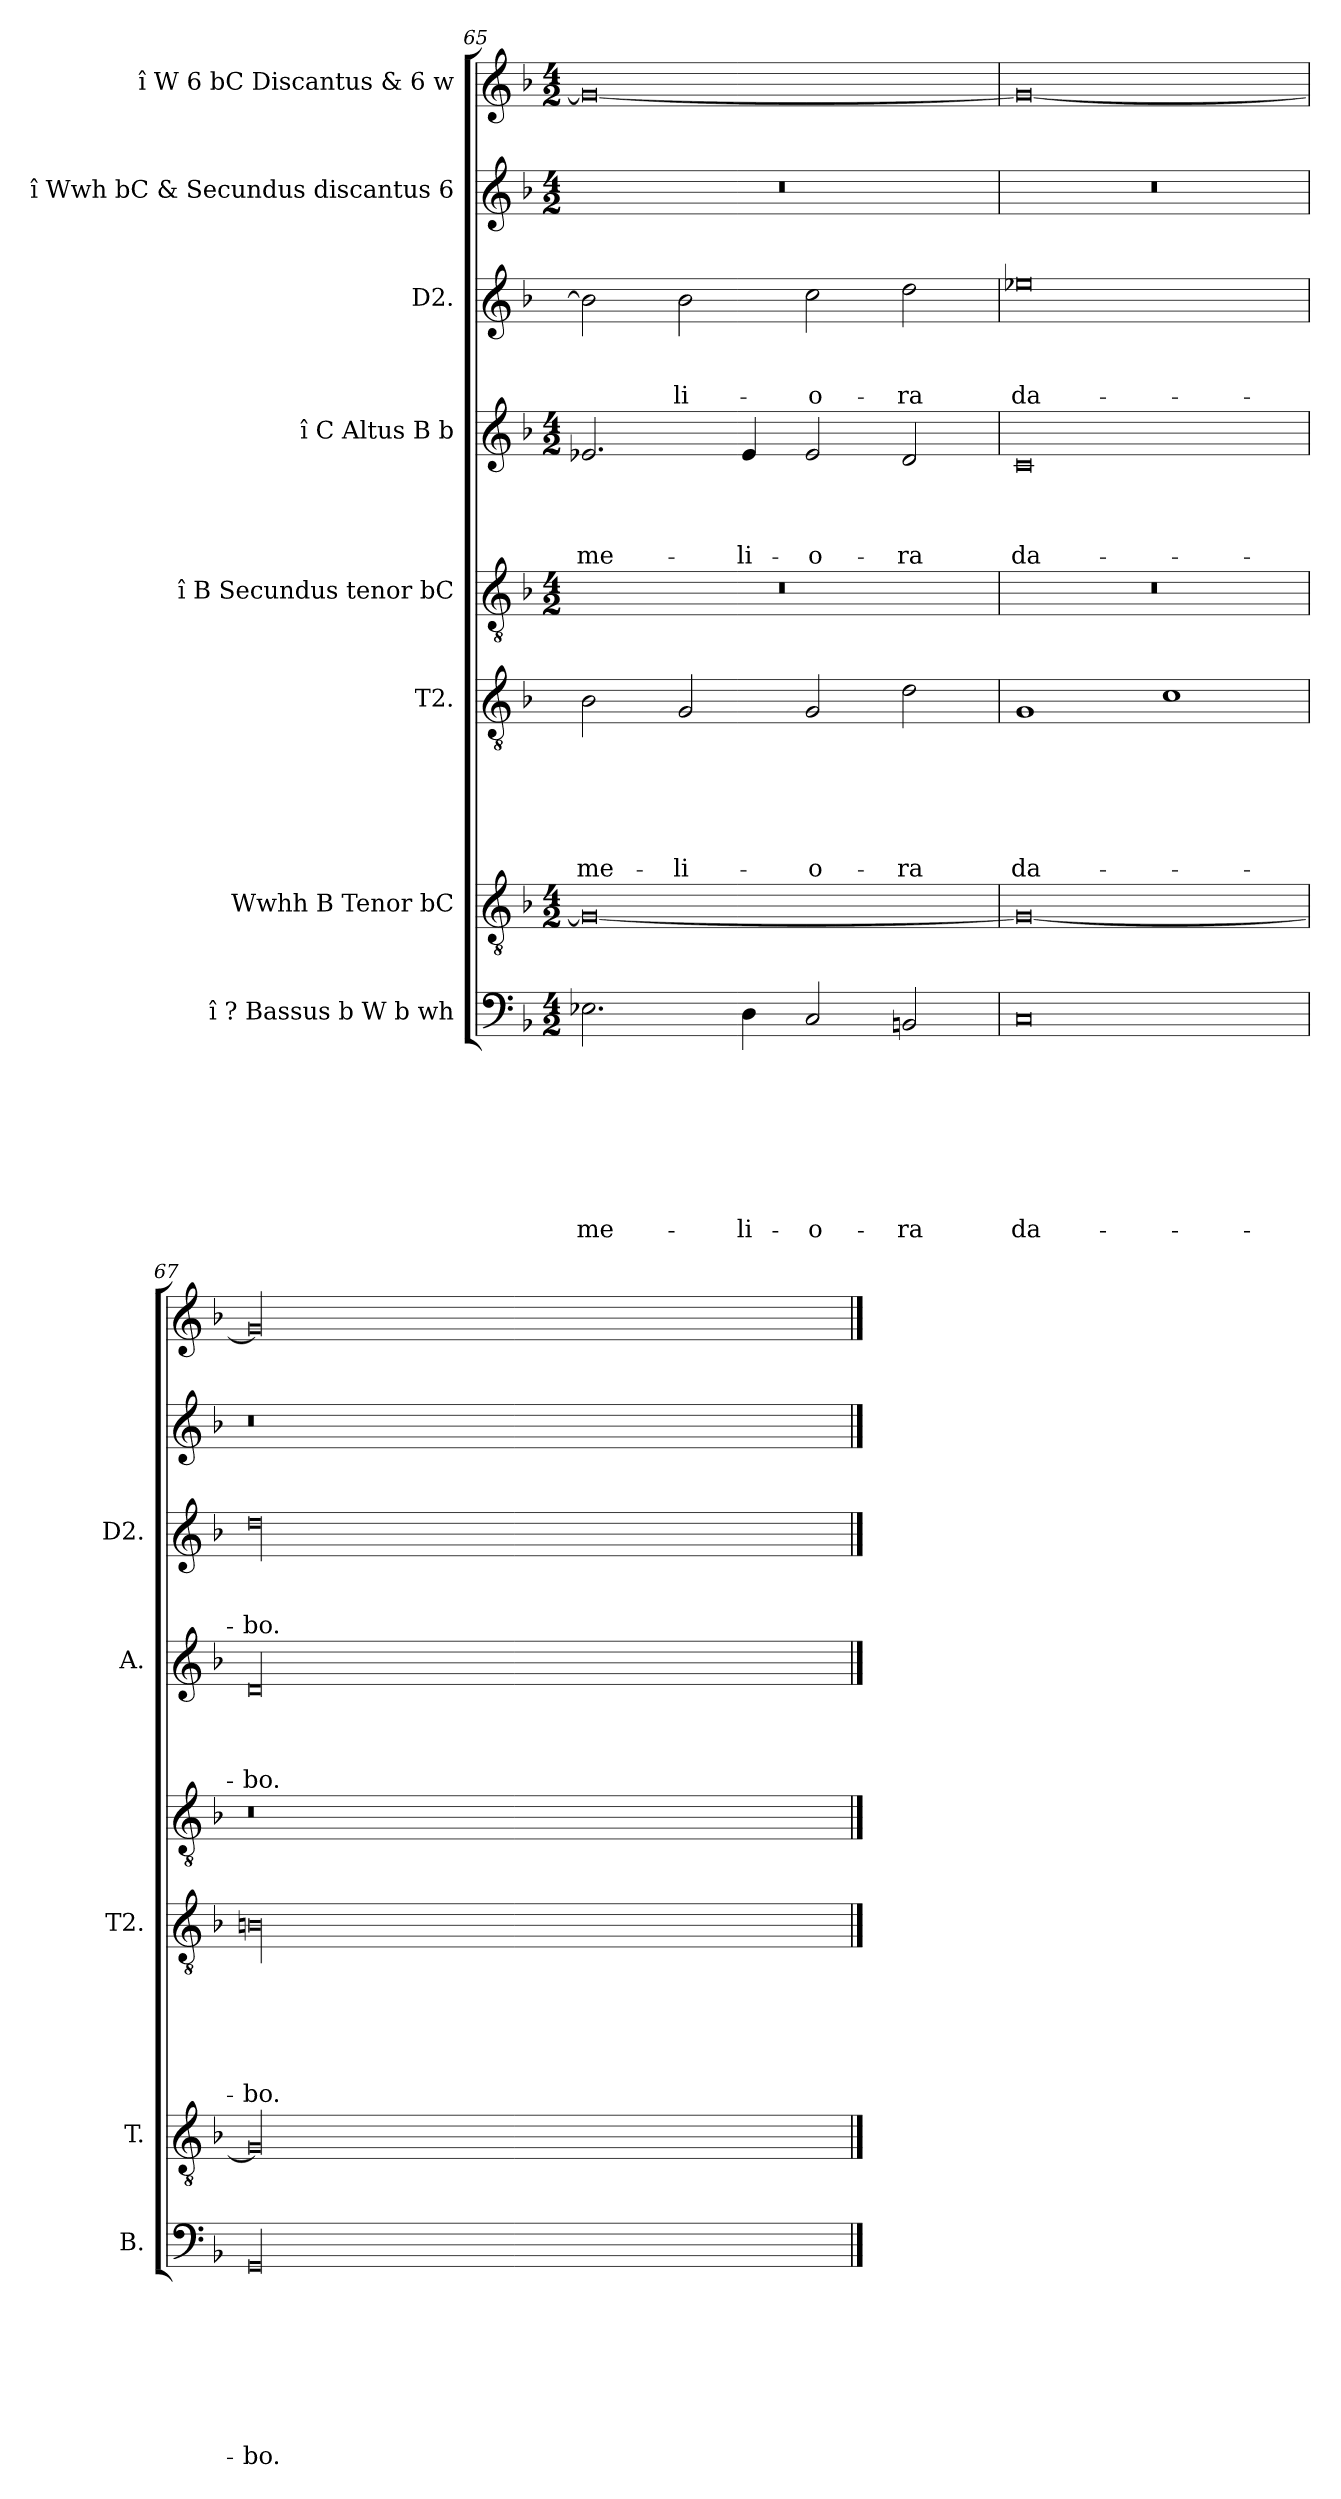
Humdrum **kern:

**kern	**text	**text	**text	**text	**text	**text	**text	**text	**kern	**text	**kern	**text	**text	**text	**text	**text	**text	**kern	**kern	**text	**text	**text	**text	**kern	**text	**text	**text	**kern	**kern	**text
*part8	*part8	*part8	*part8	*part8	*part8	*part8	*part8	*part8	*part7	*part7	*part6	*part6	*part6	*part6	*part6	*part6	*part6	*part5	*part4	*part4	*part4	*part4	*part4	*part3	*part3	*part3	*part3	*part2	*part1	*part1
*staff8	*staff8	*staff8	*staff8	*staff8	*staff8	*staff8	*staff8	*staff8	*staff7	*staff7	*staff6	*staff6	*staff6	*staff6	*staff6	*staff6	*staff6	*staff5	*staff4	*staff4	*staff4	*staff4	*staff4	*staff3	*staff3	*staff3	*staff3	*staff2	*staff1	*staff1
*I"î ? Bassus b W b wh	*	*	*	*	*	*	*	*	*I"Wwhh B Tenor bC	*	*I"T2.	*	*	*	*	*	*	*I"î B Secundus tenor bC	*I"î C Altus B b	*	*	*	*	*I"D2.	*	*	*	*I"î Wwh bC & Secundus discantus 6	*I"î W 6 bC Discantus & 6 w	*
*I'B.	*	*	*	*	*	*	*	*	*I'T.	*	*I'T2.	*	*	*	*	*	*	*	*I'A.	*	*	*	*	*I'D2.	*	*	*	*	*	*
*clefF4	*	*	*	*	*	*	*	*	*clefGv2	*	*clefGv2	*	*	*	*	*	*	*clefGv2	*clefG2	*	*	*	*	*clefG2	*	*	*	*clefG2	*clefG2	*
*k[b-]	*	*	*	*	*	*	*	*	*k[b-]	*	*k[b-]	*	*	*	*	*	*	*k[b-]	*k[b-]	*	*	*	*	*k[b-]	*	*	*	*k[b-]	*k[b-]	*
*F:	*	*	*	*	*	*	*	*	*F:	*	*F:	*	*	*	*	*	*	*F:	*F:	*	*	*	*	*F:	*	*	*	*F:	*F:	*
*M4/2	*	*	*	*	*	*	*	*	*M4/2	*	*	*	*	*	*	*	*	*M4/2	*M4/2	*	*	*	*	*	*	*	*	*M4/2	*M4/2	*
=65	=65	=65	=65	=65	=65	=65	=65	=65	=65	=65	=65	=65	=65	=65	=65	=65	=65	=65	=65	=65	=65	=65	=65	=65	=65	=65	=65	=65	=65	=65
!	!	!	!	!	!	!	!	!LO:LY:b	!	!	!	!	!	!	!	!	!LO:LY:b	!	!	!	!	!	!LO:LY:b	!	!	!	!	!	!	!
2.E-X\	.	.	.	.	.	.	.	me-	0G_	.	2B-\	.	.	.	.	.	me-	0r	2.e-X/	.	.	.	me-	2b-\]	.	.	.	0r	0g_	.
!	!	!	!	!	!	!	!	!	!	!	!	!	!	!	!	!	!LO:LY:b	!	!	!	!	!	!	!	!	!	!LO:LY:b	!	!	!
.	.	.	.	.	.	.	.	.	.	.	2G/	.	.	.	.	.	-li-	.	.	.	.	.	.	2b-\	.	.	-li-	.	.	.
!	!	!	!	!	!	!	!	!LO:LY:b	!	!	!	!	!	!	!	!	!	!	!	!	!	!	!LO:LY:b	!	!	!	!	!	!	!
4D\	.	.	.	.	.	.	.	-li-	.	.	.	.	.	.	.	.	.	.	4e-/	.	.	.	-li-	.	.	.	.	.	.	.
!	!	!	!	!	!	!	!	!LO:LY:b	!	!	!	!	!	!	!	!	!LO:LY:b	!	!	!	!	!	!LO:LY:b	!	!	!	!LO:LY:b	!	!	!
2C/	.	.	.	.	.	.	.	-o-	.	.	2G/	.	.	.	.	.	-o-	.	2e-/	.	.	.	-o-	2cc\	.	.	-o-	.	.	.
!	!	!	!	!	!	!	!	!LO:LY:b	!	!	!	!	!	!	!	!	!LO:LY:b	!	!	!	!	!	!LO:LY:b	!	!	!	!LO:LY:b	!	!	!
2BBn/	.	.	.	.	.	.	.	-ra	.	.	2d\	.	.	.	.	.	-ra	.	2d/	.	.	.	-ra	2dd\	.	.	-ra	.	.	.
=66	=66	=66	=66	=66	=66	=66	=66	=66	=66	=66	=66	=66	=66	=66	=66	=66	=66	=66	=66	=66	=66	=66	=66	=66	=66	=66	=66	=66	=66	=66
!	!	!	!	!	!	!	!	!LO:LY:b	!	!	!	!	!	!	!	!	!LO:LY:b	!	!	!	!	!	!LO:LY:b	!	!	!	!LO:LY:b	!	!	!
0C	.	.	.	.	.	.	.	da-	0G_	.	1G	.	.	.	.	.	da-	0r	0c	.	.	.	da-	0ee-X	.	.	da-	0r	0g_	.
.	.	.	.	.	.	.	.	.	.	.	1c	.	.	.	.	.	.	.	.	.	.	.	.	.	.	.	.	.	.	.
=67	=67	=67	=67	=67	=67	=67	=67	=67	=67	=67	=67	=67	=67	=67	=67	=67	=67	=67	=67	=67	=67	=67	=67	=67	=67	=67	=67	=67	=67	=67
!	!	!	!	!	!	!	!	!LO:LY:b	!	!	!	!	!	!	!	!	!LO:LY:b	!	!	!	!	!	!LO:LY:b	!	!	!	!LO:LY:b	!	!	!
00GG	.	.	.	.	.	.	.	-bo.	00G]	.	00Bn	.	.	.	.	.	-bo.	0r	00d	.	.	.	-bo.	00dd	.	.	-bo.	0r	00g]	.
.	.	.	.	.	.	.	.	.	.	.	.	.	.	.	.	.	.	0ryy	.	.	.	.	.	.	.	.	.	0ryy	.	.
==	==	==	==	==	==	==	==	==	==	==	==	==	==	==	==	==	==	==	==	==	==	==	==	==	==	==	==	==	==	==
*-	*-	*-	*-	*-	*-	*-	*-	*-	*-	*-	*-	*-	*-	*-	*-	*-	*-	*-	*-	*-	*-	*-	*-	*-	*-	*-	*-	*-	*-	*-
